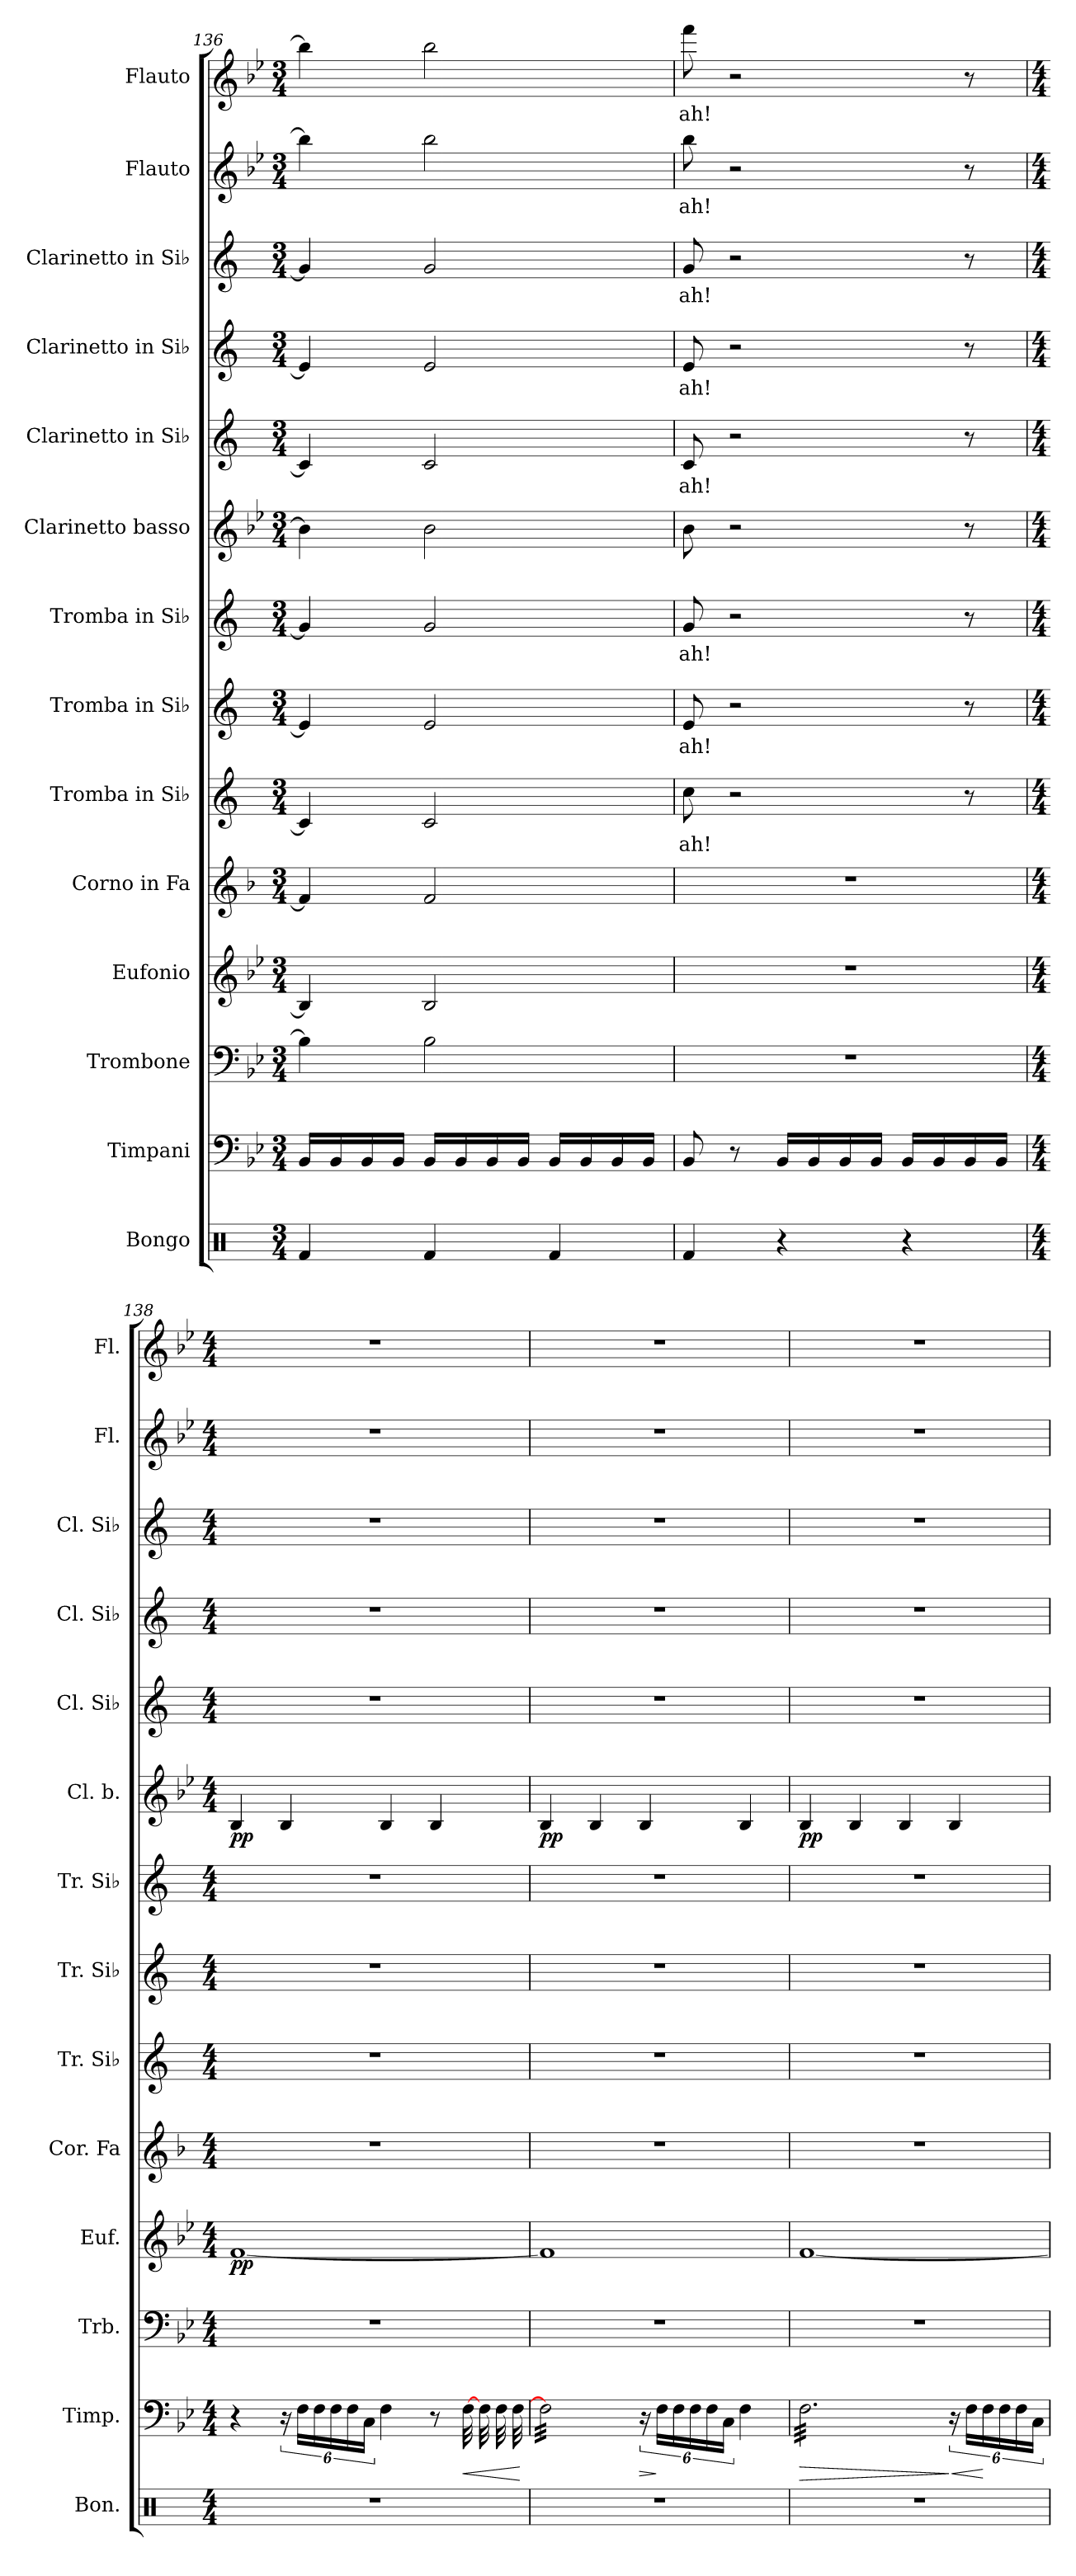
**kern	**kern	**dynam	**kern	**kern	**dynam	**kern	**kern	**text	**kern	**text	**kern	**text	**kern	**dynam	**kern	**text	**kern	**text	**kern	**text	**kern	**text	**kern	**text
*part14	*part13	*part13	*part12	*part11	*part11	*part10	*part9	*part9	*part8	*part8	*part7	*part7	*part6	*part6	*part5	*part5	*part4	*part4	*part3	*part3	*part2	*part2	*part1	*part1
*staff14	*staff13	*staff13	*staff12	*staff11	*staff11	*staff10	*staff9	*staff9	*staff8	*staff8	*staff7	*staff7	*staff6	*staff6	*staff5	*staff5	*staff4	*staff4	*staff3	*staff3	*staff2	*staff2	*staff1	*staff1
*I"Bongo	*I"Timpani	*	*I"Trombone	*I"Eufonio	*	*I"Corno in Fa	*I"Tromba in Si♭	*	*I"Tromba in Si♭	*	*I"Tromba in Si♭	*	*I"Clarinetto basso	*	*I"Clarinetto in Si♭	*	*I"Clarinetto in Si♭	*	*I"Clarinetto in Si♭	*	*I"Flauto	*	*I"Flauto	*
*I'Bon.	*I'Timp.	*	*I'Trb.	*I'Euf.	*	*I'Cor. Fa	*I'Tr. Si♭	*	*I'Tr. Si♭	*	*I'Tr. Si♭	*	*I'Cl. b.	*	*I'Cl. Si♭	*	*I'Cl. Si♭	*	*I'Cl. Si♭	*	*I'Fl.	*	*I'Fl.	*
*clefX	*clefF4	*	*clefF4	*clefG2	*	*clefG2	*clefG2	*	*clefG2	*	*clefG2	*	*clefG2	*	*clefG2	*	*clefG2	*	*clefG2	*	*clefG2	*	*clefG2	*
*	*	*	*	*ITrd8c14	*	*ITrd4c7	*ITrd1c2	*	*ITrd1c2	*	*ITrd1c2	*	*ITrd8c14	*	*ITrd1c2	*	*ITrd1c2	*	*ITrd1c2	*	*	*	*	*
*k[]	*k[b-e-]	*	*k[b-e-]	*k[b-e-]	*	*k[b-e-]	*k[b-e-]	*	*k[b-e-]	*	*k[b-e-]	*	*k[b-e-]	*	*k[b-e-]	*	*k[b-e-]	*	*k[b-e-]	*	*k[b-e-]	*	*k[b-e-]	*
*M3/4	*M3/4	*	*M3/4	*M3/4	*	*M3/4	*M3/4	*	*M3/4	*	*M3/4	*	*M3/4	*	*M3/4	*	*M3/4	*	*M3/4	*	*M3/4	*	*M3/4	*
=136	=136	=136	=136	=136	=136	=136	=136	=136	=136	=136	=136	=136	=136	=136	=136	=136	=136	=136	=136	=136	=136	=136	=136	=136
4Rf/	16BB-/LL	.	4B-\]	4BB-/]	.	4B-/]	4B-/]	.	4d/]	.	4f/]	.	4B-\]	.	4B-/]	.	4d/]	.	4f/]	.	4bb-\]	.	4bb-\]	.
.	16BB-/	.	.	.	.	.	.	.	.	.	.	.	.	.	.	.	.	.	.	.	.	.	.	.
.	16BB-/	.	.	.	.	.	.	.	.	.	.	.	.	.	.	.	.	.	.	.	.	.	.	.
.	16BB-/JJ	.	.	.	.	.	.	.	.	.	.	.	.	.	.	.	.	.	.	.	.	.	.	.
4Rf/	16BB-/LL	.	2B-\	2BB-/	.	2B-/	2B-/	.	2d/	.	2f/	.	2B-\	.	2B-/	.	2d/	.	2f/	.	2bb-\	.	2bb-\	.
.	16BB-/	.	.	.	.	.	.	.	.	.	.	.	.	.	.	.	.	.	.	.	.	.	.	.
.	16BB-/	.	.	.	.	.	.	.	.	.	.	.	.	.	.	.	.	.	.	.	.	.	.	.
.	16BB-/JJ	.	.	.	.	.	.	.	.	.	.	.	.	.	.	.	.	.	.	.	.	.	.	.
4Rf/	16BB-/LL	.	.	.	.	.	.	.	.	.	.	.	.	.	.	.	.	.	.	.	.	.	.	.
.	16BB-/	.	.	.	.	.	.	.	.	.	.	.	.	.	.	.	.	.	.	.	.	.	.	.
.	16BB-/	.	.	.	.	.	.	.	.	.	.	.	.	.	.	.	.	.	.	.	.	.	.	.
.	16BB-/JJ	.	.	.	.	.	.	.	.	.	.	.	.	.	.	.	.	.	.	.	.	.	.	.
=137	=137	=137	=137	=137	=137	=137	=137	=137	=137	=137	=137	=137	=137	=137	=137	=137	=137	=137	=137	=137	=137	=137	=137	=137
!	!	!	!	!	!	!	!	!LO:LY:b	!	!LO:LY:b	!	!LO:LY:b	!	!	!	!LO:LY:b	!	!LO:LY:b	!	!LO:LY:b	!	!LO:LY:b	!	!LO:LY:b
4Rf/	8BB-/	.	2.r	2.r	.	2.r	8b-\	ah!	8d/	ah!	8f/	ah!	8B-\	.	8B-/	ah!	8d/	ah!	8f/	ah!	8bb-\	ah!	8fff\	ah!
.	8r	.	.	.	.	.	2r	.	2r	.	2r	.	2r	.	2r	.	2r	.	2r	.	2r	.	2r	.
4r	16BB-/LL	.	.	.	.	.	.	.	.	.	.	.	.	.	.	.	.	.	.	.	.	.	.	.
.	16BB-/	.	.	.	.	.	.	.	.	.	.	.	.	.	.	.	.	.	.	.	.	.	.	.
.	16BB-/	.	.	.	.	.	.	.	.	.	.	.	.	.	.	.	.	.	.	.	.	.	.	.
.	16BB-/JJ	.	.	.	.	.	.	.	.	.	.	.	.	.	.	.	.	.	.	.	.	.	.	.
4r	16BB-/LL	.	.	.	.	.	.	.	.	.	.	.	.	.	.	.	.	.	.	.	.	.	.	.
.	16BB-/	.	.	.	.	.	.	.	.	.	.	.	.	.	.	.	.	.	.	.	.	.	.	.
.	16BB-/	.	.	.	.	.	8r	.	8r	.	8r	.	8r	.	8r	.	8r	.	8r	.	8r	.	8r	.
.	16BB-/JJ	.	.	.	.	.	.	.	.	.	.	.	.	.	.	.	.	.	.	.	.	.	.	.
=138	=138	=138	=138	=138	=138	=138	=138	=138	=138	=138	=138	=138	=138	=138	=138	=138	=138	=138	=138	=138	=138	=138	=138	=138
*M4/4	*M4/4	*	*M4/4	*M4/4	*	*M4/4	*M4/4	*	*M4/4	*	*M4/4	*	*M4/4	*	*M4/4	*	*M4/4	*	*M4/4	*	*M4/4	*	*M4/4	*
*	*	*	*	*	*	*	*	*	*	*	*	*	*	*	*	*	*	*	*	*	*	*	*MM60	*
!	!	!	!	!	!LO:DY:b	!	!	!	!	!	!	!	!	!	!	!	!	!	!	!	!	!	!	!
!	!	!	!	!	!LO:DY:n=1:b	!	!	!	!	!	!	!	!	!LO:DY:b	!	!	!	!	!	!	!	!	!	!
!	!	!	!	!	!	!	!	!	!	!	!	!	!	!LO:DY:n=1:b	!	!	!	!	!	!	!	!	!	!
1r	4r	.	1r	[1F	p p	1r	1r	.	1r	.	1r	.	4BB-/	p p	1r	.	1r	.	1r	.	1r	.	1r	.
.	24r	.	.	.	.	.	.	.	.	.	.	.	4BB-/	.	.	.	.	.	.	.	.	.	.	.
.	24F\LL	.	.	.	.	.	.	.	.	.	.	.	.	.	.	.	.	.	.	.	.	.	.	.
.	24F\	.	.	.	.	.	.	.	.	.	.	.	.	.	.	.	.	.	.	.	.	.	.	.
.	24F\	.	.	.	.	.	.	.	.	.	.	.	.	.	.	.	.	.	.	.	.	.	.	.
.	24F\	.	.	.	.	.	.	.	.	.	.	.	.	.	.	.	.	.	.	.	.	.	.	.
.	24C\JJ	.	.	.	.	.	.	.	.	.	.	.	.	.	.	.	.	.	.	.	.	.	.	.
.	4F\	.	.	.	.	.	.	.	.	.	.	.	4BB-/	.	.	.	.	.	.	.	.	.	.	.
.	8r	.	.	.	.	.	.	.	.	.	.	.	4BB-/	.	.	.	.	.	.	.	.	.	.	.
!	!	!LO:HP:b	!	!	!	!	!	!	!	!	!	!	!	!	!	!	!	!	!	!	!	!	!	!
!	!	!LO:HP:n=1:b	!	!	!	!	!	!	!	!	!	!	!	!	!	!	!	!	!	!	!	!	!	!
*	*tremolo	*	*	*	*	*	*	*	*	*	*	*	*	*	*	*	*	*	*	*	*	*	*	*
.	[32F\	< <	.	.	.	.	.	.	.	.	.	.	.	.	.	.	.	.	.	.	.	.	.	.
.	32F\	.	.	.	.	.	.	.	.	.	.	.	.	.	.	.	.	.	.	.	.	.	.	.
.	32F\	.	.	.	.	.	.	.	.	.	.	.	.	.	.	.	.	.	.	.	.	.	.	.
.	32F\	.	.	.	.	.	.	.	.	.	.	.	.	.	.	.	.	.	.	.	.	.	.	.
.	.	[	.	.	.	.	.	.	.	.	.	.	.	.	.	.	.	.	.	.	.	.	.	.
!!LO:PB:g=z
=139	=139	=139	=139	=139	=139	=139	=139	=139	=139	=139	=139	=139	=139	=139	=139	=139	=139	=139	=139	=139	=139	=139	=139	=139
!	!	!	!	!	!	!	!	!	!	!	!	!	!	!LO:DY:b	!	!	!	!	!	!	!	!	!	!
!	!	!	!	!	!	!	!	!	!	!	!	!	!	!LO:DY:n=1:b	!	!	!	!	!	!	!	!	!	!
1r	32F\]LLL	.	1r	1F]	.	1r	1r	.	1r	.	1r	.	4BB-/	p p	1r	.	1r	.	1r	.	1r	.	1r	.
.	32F\	.	.	.	.	.	.	.	.	.	.	.	.	.	.	.	.	.	.	.	.	.	.	.
.	32F\	.	.	.	.	.	.	.	.	.	.	.	.	.	.	.	.	.	.	.	.	.	.	.
.	32F\	.	.	.	.	.	.	.	.	.	.	.	.	.	.	.	.	.	.	.	.	.	.	.
.	32F\	.	.	.	.	.	.	.	.	.	.	.	.	.	.	.	.	.	.	.	.	.	.	.
.	32F\	.	.	.	.	.	.	.	.	.	.	.	.	.	.	.	.	.	.	.	.	.	.	.
.	32F\	.	.	.	.	.	.	.	.	.	.	.	.	.	.	.	.	.	.	.	.	.	.	.
.	32F\	.	.	.	.	.	.	.	.	.	.	.	.	.	.	.	.	.	.	.	.	.	.	.
.	32F\	.	.	.	.	.	.	.	.	.	.	.	4BB-/	.	.	.	.	.	.	.	.	.	.	.
.	32F\	.	.	.	.	.	.	.	.	.	.	.	.	.	.	.	.	.	.	.	.	.	.	.
.	32F\	.	.	.	.	.	.	.	.	.	.	.	.	.	.	.	.	.	.	.	.	.	.	.
.	32F\	.	.	.	.	.	.	.	.	.	.	.	.	.	.	.	.	.	.	.	.	.	.	.
.	32F\	.	.	.	.	.	.	.	.	.	.	.	.	.	.	.	.	.	.	.	.	.	.	.
.	32F\	.	.	.	.	.	.	.	.	.	.	.	.	.	.	.	.	.	.	.	.	.	.	.
.	32F\	.	.	.	.	.	.	.	.	.	.	.	.	.	.	.	.	.	.	.	.	.	.	.
.	32F\JJJ	.	.	.	.	.	.	.	.	.	.	.	.	.	.	.	.	.	.	.	.	.	.	.
*	*Xtremolo	*	*	*	*	*	*	*	*	*	*	*	*	*	*	*	*	*	*	*	*	*	*	*
!	!	!LO:HP:n=1:b	!	!	!	!	!	!	!	!	!	!	!	!	!	!	!	!	!	!	!	!	!	!
!	!	!LO:HP:n=1:b	!	!	!	!	!	!	!	!	!	!	!	!	!	!	!	!	!	!	!	!	!	!
.	24r	[ > >	.	.	.	.	.	.	.	.	.	.	4BB-/	.	.	.	.	.	.	.	.	.	.	.
.	24F\LL	]	.	.	.	.	.	.	.	.	.	.	.	.	.	.	.	.	.	.	.	.	.	.
.	24F\	]	.	.	.	.	.	.	.	.	.	.	.	.	.	.	.	.	.	.	.	.	.	.
.	24F\	.	.	.	.	.	.	.	.	.	.	.	.	.	.	.	.	.	.	.	.	.	.	.
.	24F\	.	.	.	.	.	.	.	.	.	.	.	.	.	.	.	.	.	.	.	.	.	.	.
.	24C\JJ	.	.	.	.	.	.	.	.	.	.	.	.	.	.	.	.	.	.	.	.	.	.	.
.	4F\	.	.	.	.	.	.	.	.	.	.	.	4BB-/	.	.	.	.	.	.	.	.	.	.	.
=140	=140	=140	=140	=140	=140	=140	=140	=140	=140	=140	=140	=140	=140	=140	=140	=140	=140	=140	=140	=140	=140	=140	=140	=140
!	!	!LO:HP:b	!	!	!	!	!	!	!	!	!	!	!	!	!	!	!	!	!	!	!	!	!	!
!	!	!LO:HP:n=1:b	!	!	!	!	!	!	!	!	!	!	!	!LO:DY:b	!	!	!	!	!	!	!	!	!	!
!	!	!	!	!	!	!	!	!	!	!	!	!	!	!LO:DY:n=1:b	!	!	!	!	!	!	!	!	!	!
*	*tremolo	*	*	*	*	*	*	*	*	*	*	*	*	*	*	*	*	*	*	*	*	*	*	*
1r	32F\LLL	> >	1r	[1F	.	1r	1r	.	1r	.	1r	.	4BB-/	p p	1r	.	1r	.	1r	.	1r	.	1r	.
.	32F\	.	.	.	.	.	.	.	.	.	.	.	.	.	.	.	.	.	.	.	.	.	.	.
.	32F\	.	.	.	.	.	.	.	.	.	.	.	.	.	.	.	.	.	.	.	.	.	.	.
.	32F\	.	.	.	.	.	.	.	.	.	.	.	.	.	.	.	.	.	.	.	.	.	.	.
.	32F\	.	.	.	.	.	.	.	.	.	.	.	.	.	.	.	.	.	.	.	.	.	.	.
.	32F\	.	.	.	.	.	.	.	.	.	.	.	.	.	.	.	.	.	.	.	.	.	.	.
.	32F\	.	.	.	.	.	.	.	.	.	.	.	.	.	.	.	.	.	.	.	.	.	.	.
.	32F\	.	.	.	.	.	.	.	.	.	.	.	.	.	.	.	.	.	.	.	.	.	.	.
.	32F\	.	.	.	.	.	.	.	.	.	.	.	4BB-/	.	.	.	.	.	.	.	.	.	.	.
.	32F\	.	.	.	.	.	.	.	.	.	.	.	.	.	.	.	.	.	.	.	.	.	.	.
.	32F\	.	.	.	.	.	.	.	.	.	.	.	.	.	.	.	.	.	.	.	.	.	.	.
.	32F\	.	.	.	.	.	.	.	.	.	.	.	.	.	.	.	.	.	.	.	.	.	.	.
.	32F\	.	.	.	.	.	.	.	.	.	.	.	.	.	.	.	.	.	.	.	.	.	.	.
.	32F\	.	.	.	.	.	.	.	.	.	.	.	.	.	.	.	.	.	.	.	.	.	.	.
.	32F\	.	.	.	.	.	.	.	.	.	.	.	.	.	.	.	.	.	.	.	.	.	.	.
.	32F\	.	.	.	.	.	.	.	.	.	.	.	.	.	.	.	.	.	.	.	.	.	.	.
.	32F\	.	.	.	.	.	.	.	.	.	.	.	4BB-/	.	.	.	.	.	.	.	.	.	.	.
.	32F\	.	.	.	.	.	.	.	.	.	.	.	.	.	.	.	.	.	.	.	.	.	.	.
.	32F\	.	.	.	.	.	.	.	.	.	.	.	.	.	.	.	.	.	.	.	.	.	.	.
.	32F\	.	.	.	.	.	.	.	.	.	.	.	.	.	.	.	.	.	.	.	.	.	.	.
.	32F\	.	.	.	.	.	.	.	.	.	.	.	.	.	.	.	.	.	.	.	.	.	.	.
.	32F\	.	.	.	.	.	.	.	.	.	.	.	.	.	.	.	.	.	.	.	.	.	.	.
.	32F\	.	.	.	.	.	.	.	.	.	.	.	.	.	.	.	.	.	.	.	.	.	.	.
.	32F\JJJ	.	.	.	.	.	.	.	.	.	.	.	.	.	.	.	.	.	.	.	.	.	.	.
*	*Xtremolo	*	*	*	*	*	*	*	*	*	*	*	*	*	*	*	*	*	*	*	*	*	*	*
!	!	!LO:HP:n=1:b	!	!	!	!	!	!	!	!	!	!	!	!	!	!	!	!	!	!	!	!	!	!
!	!	!LO:HP:n=1:b	!	!	!	!	!	!	!	!	!	!	!	!	!	!	!	!	!	!	!	!	!	!
.	24r	] < <	.	.	.	.	.	.	.	.	.	.	4BB-/	.	.	.	.	.	.	.	.	.	.	.
.	24F\LL	]	.	.	.	.	.	.	.	.	.	.	.	.	.	.	.	.	.	.	.	.	.	.
.	24F\	[	.	.	.	.	.	.	.	.	.	.	.	.	.	.	.	.	.	.	.	.	.	.
.	24F\	[	.	.	.	.	.	.	.	.	.	.	.	.	.	.	.	.	.	.	.	.	.	.
.	24F\	.	.	.	.	.	.	.	.	.	.	.	.	.	.	.	.	.	.	.	.	.	.	.
.	24C\JJ	.	.	.	.	.	.	.	.	.	.	.	.	.	.	.	.	.	.	.	.	.	.	.
=	=	=	=	=	=	=	=	=	=	=	=	=	=	=	=	=	=	=	=	=	=	=	=	=
*-	*-	*-	*-	*-	*-	*-	*-	*-	*-	*-	*-	*-	*-	*-	*-	*-	*-	*-	*-	*-	*-	*-	*-	*-
